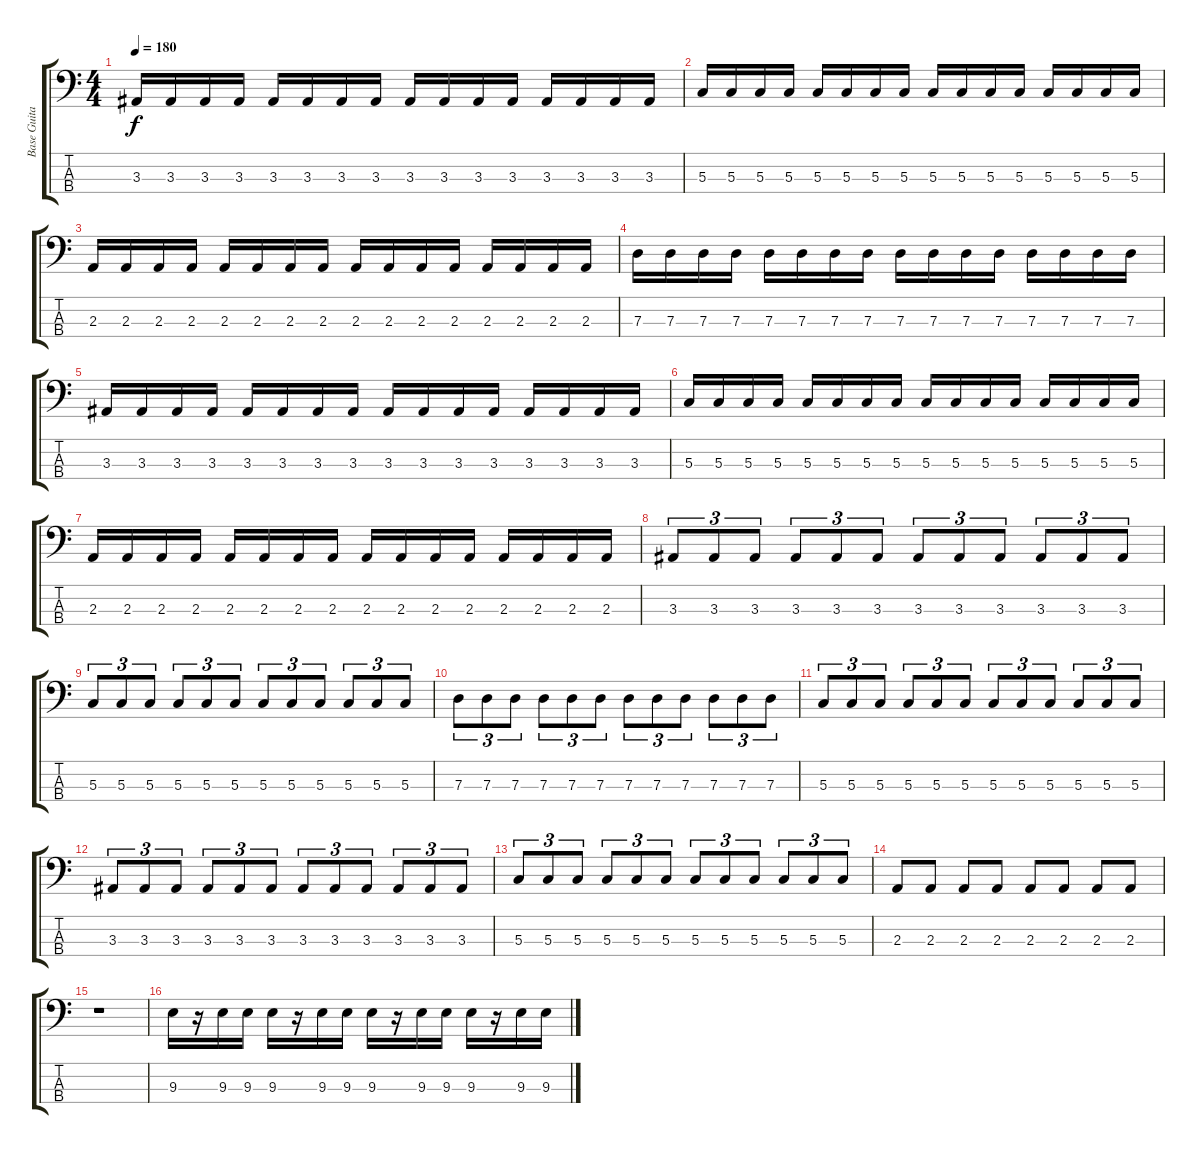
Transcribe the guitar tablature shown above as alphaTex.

\track ("Base Guitar" "Base Guita") {instrument electricbassfinger}
\staff {score tabs}
\tuning (F2 C2 G1 D1) {hide}
\ts (4 4)
\tempo 180
\clef f4
\ks c
3.3.16{dy f} 3.3.16 3.3.16 3.3.16 3.3.16 3.3.16 3.3.16 3.3.16 3.3.16 3.3.16 3.3.16 3.3.16 3.3.16 3.3.16 3.3.16 3.3.16 |
5.3.16 5.3.16 5.3.16 5.3.16 5.3.16 5.3.16 5.3.16 5.3.16 5.3.16 5.3.16 5.3.16 5.3.16 5.3.16 5.3.16 5.3.16 5.3.16 |
2.3.16 2.3.16 2.3.16 2.3.16 2.3.16 2.3.16 2.3.16 2.3.16 2.3.16 2.3.16 2.3.16 2.3.16 2.3.16 2.3.16 2.3.16 2.3.16 |
7.3.16 7.3.16 7.3.16 7.3.16 7.3.16 7.3.16 7.3.16 7.3.16 7.3.16 7.3.16 7.3.16 7.3.16 7.3.16 7.3.16 7.3.16 7.3.16 |
3.3.16 3.3.16 3.3.16 3.3.16 3.3.16 3.3.16 3.3.16 3.3.16 3.3.16 3.3.16 3.3.16 3.3.16 3.3.16 3.3.16 3.3.16 3.3.16 |
5.3.16 5.3.16 5.3.16 5.3.16 5.3.16 5.3.16 5.3.16 5.3.16 5.3.16 5.3.16 5.3.16 5.3.16 5.3.16 5.3.16 5.3.16 5.3.16 |
2.3.16 2.3.16 2.3.16 2.3.16 2.3.16 2.3.16 2.3.16 2.3.16 2.3.16 2.3.16 2.3.16 2.3.16 2.3.16 2.3.16 2.3.16 2.3.16 |
3.3.8{tu (3 2)} 3.3.8{tu (3 2)} 3.3.8{tu (3 2)} 3.3.8{tu (3 2)} 3.3.8{tu (3 2)} 3.3.8{tu (3 2)} 3.3.8{tu (3 2)} 3.3.8{tu (3 2)} 3.3.8{tu (3 2)} 3.3.8{tu (3 2)} 3.3.8{tu (3 2)} 3.3.8{tu (3 2)} |
5.3.8{tu (3 2)} 5.3.8{tu (3 2)} 5.3.8{tu (3 2)} 5.3.8{tu (3 2)} 5.3.8{tu (3 2)} 5.3.8{tu (3 2)} 5.3.8{tu (3 2)} 5.3.8{tu (3 2)} 5.3.8{tu (3 2)} 5.3.8{tu (3 2)} 5.3.8{tu (3 2)} 5.3.8{tu (3 2)} |
7.3.8{tu (3 2)} 7.3.8{tu (3 2)} 7.3.8{tu (3 2)} 7.3.8{tu (3 2)} 7.3.8{tu (3 2)} 7.3.8{tu (3 2)} 7.3.8{tu (3 2)} 7.3.8{tu (3 2)} 7.3.8{tu (3 2)} 7.3.8{tu (3 2)} 7.3.8{tu (3 2)} 7.3.8{tu (3 2)} |
5.3.8{tu (3 2)} 5.3.8{tu (3 2)} 5.3.8{tu (3 2)} 5.3.8{tu (3 2)} 5.3.8{tu (3 2)} 5.3.8{tu (3 2)} 5.3.8{tu (3 2)} 5.3.8{tu (3 2)} 5.3.8{tu (3 2)} 5.3.8{tu (3 2)} 5.3.8{tu (3 2)} 5.3.8{tu (3 2)} |
3.3.8{tu (3 2)} 3.3.8{tu (3 2)} 3.3.8{tu (3 2)} 3.3.8{tu (3 2)} 3.3.8{tu (3 2)} 3.3.8{tu (3 2)} 3.3.8{tu (3 2)} 3.3.8{tu (3 2)} 3.3.8{tu (3 2)} 3.3.8{tu (3 2)} 3.3.8{tu (3 2)} 3.3.8{tu (3 2)} |
5.3.8{tu (3 2)} 5.3.8{tu (3 2)} 5.3.8{tu (3 2)} 5.3.8{tu (3 2)} 5.3.8{tu (3 2)} 5.3.8{tu (3 2)} 5.3.8{tu (3 2)} 5.3.8{tu (3 2)} 5.3.8{tu (3 2)} 5.3.8{tu (3 2)} 5.3.8{tu (3 2)} 5.3.8{tu (3 2)} |
2.3.8 2.3.8 2.3.8 2.3.8 2.3.8 2.3.8 2.3.8 2.3.8 |
r.1 |
9.3.16 r.16 9.3.16 9.3.16 9.3.16 r.16 9.3.16 9.3.16 9.3.16 r.16 9.3.16 9.3.16 9.3.16 r.16 9.3.16 9.3.16
